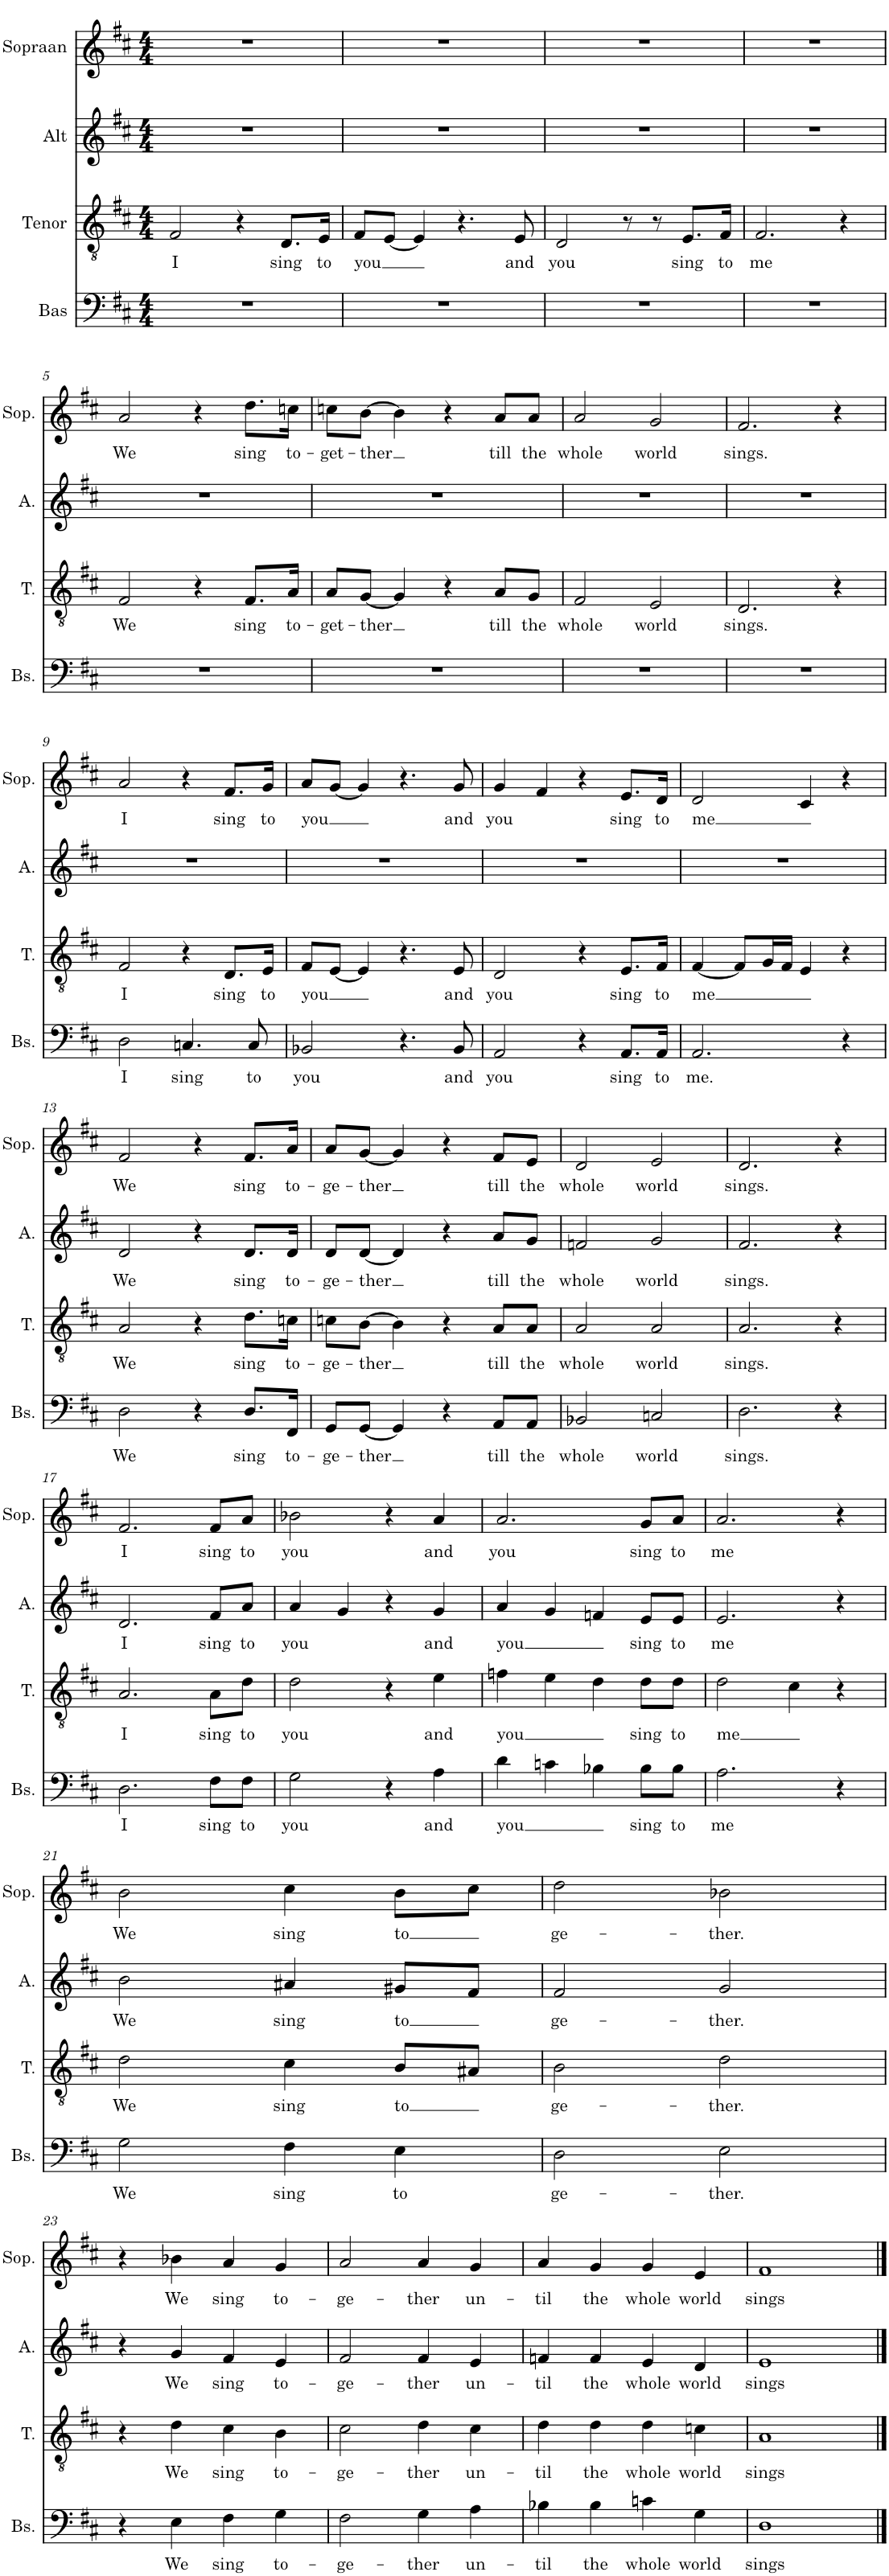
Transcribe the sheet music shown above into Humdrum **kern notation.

**kern	**text	**kern	**text	**kern	**text	**kern	**text
*part4	*part4	*part3	*part3	*part2	*part2	*part1	*part1
*staff4	*staff4	*staff3	*staff3	*staff2	*staff2	*staff1	*staff1
*I"Bas	*	*I"Tenor	*	*I"Alt	*	*I"Sopraan	*
*I'Bs.	*	*I'T.	*	*I'A.	*	*I'Sop.	*
*clefF4	*	*clefGv2	*	*clefG2	*	*clefG2	*
*k[f#c#]	*	*k[f#c#]	*	*k[f#c#]	*	*k[f#c#]	*
*M4/4	*	*M4/4	*	*M4/4	*	*M4/4	*
=1	=1	=1	=1	=1	=1	=1	=1
!	!	!	!LO:LY:b	!	!	!	!
1r	.	2F#/	I	1r	.	1r	.
.	.	4r	.	.	.	.	.
!	!	!	!LO:LY:b	!	!	!	!
.	.	8.D/L	sing	.	.	.	.
!	!	!	!LO:LY:b	!	!	!	!
.	.	16E/Jk	to	.	.	.	.
=2	=2	=2	=2	=2	=2	=2	=2
!	!	!	!LO:LY:b	!	!	!	!
1r	.	8F#/L	you	1r	.	1r	.
.	.	[8E/J	.	.	.	.	.
.	.	4E/]	.	.	.	.	.
.	.	4.r	.	.	.	.	.
!	!	!	!LO:LY:b	!	!	!	!
.	.	8E/	and	.	.	.	.
=3	=3	=3	=3	=3	=3	=3	=3
!	!	!	!LO:LY:b	!	!	!	!
1r	.	2D/	you	1r	.	1r	.
.	.	8r	.	.	.	.	.
.	.	8r	.	.	.	.	.
!	!	!	!LO:LY:b	!	!	!	!
.	.	8.E/L	sing	.	.	.	.
!	!	!	!LO:LY:b	!	!	!	!
.	.	16F#/Jk	to	.	.	.	.
=4	=4	=4	=4	=4	=4	=4	=4
!	!	!	!LO:LY:b	!	!	!	!
1r	.	2.F#/	me	1r	.	1r	.
.	.	4r	.	.	.	.	.
!!LO:LB:g=z
=5	=5	=5	=5	=5	=5	=5	=5
!	!	!	!LO:LY:b	!	!	!	!LO:LY:b
1r	.	2F#/	We	1r	.	2a/	We
.	.	4r	.	.	.	4r	.
!	!	!	!LO:LY:b	!	!	!	!LO:LY:b
.	.	8.F#/L	sing	.	.	8.dd\L	sing
!	!	!	!LO:LY:b	!	!	!	!LO:LY:b
.	.	16A/Jk	to-	.	.	16ccn\Jk	to-
=6	=6	=6	=6	=6	=6	=6	=6
!	!	!	!LO:LY:b	!	!	!	!LO:LY:b
1r	.	8A/L	-get-	1r	.	8ccn\L	-get-
!	!	!	!LO:LY:b	!	!	!	!LO:LY:b
.	.	[8G/J	-ther	.	.	[8b\J	-ther
.	.	4G/]	.	.	.	4b\]	.
.	.	4r	.	.	.	4r	.
!	!	!	!LO:LY:b	!	!	!	!LO:LY:b
.	.	8A/L	till	.	.	8a/L	till
!	!	!	!LO:LY:b	!	!	!	!LO:LY:b
.	.	8G/J	the	.	.	8a/J	the
=7	=7	=7	=7	=7	=7	=7	=7
!	!	!	!LO:LY:b	!	!	!	!LO:LY:b
1r	.	2F#/	whole	1r	.	2a/	whole
!	!	!	!LO:LY:b	!	!	!	!LO:LY:b
.	.	2E/	world	.	.	2g/	world
=8	=8	=8	=8	=8	=8	=8	=8
!	!	!	!LO:LY:b	!	!	!	!LO:LY:b
1r	.	2.D/	sings.	1r	.	2.f#/	sings.
.	.	4r	.	.	.	4r	.
!!LO:LB:g=z
=9	=9	=9	=9	=9	=9	=9	=9
!	!LO:LY:b	!	!LO:LY:b	!	!	!	!LO:LY:b
2D\	I	2F#/	I	1r	.	2a/	I
!	!LO:LY:b	!	!	!	!	!	!
4.Cn/	sing	4r	.	.	.	4r	.
!	!	!	!LO:LY:b	!	!	!	!LO:LY:b
.	.	8.D/L	sing	.	.	8.f#/L	sing
!	!LO:LY:b	!	!	!	!	!	!
8C/	to	.	.	.	.	.	.
!	!	!	!LO:LY:b	!	!	!	!LO:LY:b
.	.	16E/Jk	to	.	.	16g/Jk	to
=10	=10	=10	=10	=10	=10	=10	=10
!	!LO:LY:b	!	!LO:LY:b	!	!	!	!LO:LY:b
2BB-X/	you	8F#/L	you	1r	.	8a/L	you
.	.	[8E/J	.	.	.	[8g/J	.
.	.	4E/]	.	.	.	4g/]	.
4.r	.	4.r	.	.	.	4.r	.
!	!LO:LY:b	!	!LO:LY:b	!	!	!	!LO:LY:b
8BB-/	and	8E/	and	.	.	8g/	and
=11	=11	=11	=11	=11	=11	=11	=11
!	!LO:LY:b	!	!LO:LY:b	!	!	!	!LO:LY:b
2AA/	you	2D/	you	1r	.	4g/	you
.	.	.	.	.	.	4f#/	.
4r	.	4r	.	.	.	4r	.
!	!LO:LY:b	!	!LO:LY:b	!	!	!	!LO:LY:b
8.AA/L	sing	8.E/L	sing	.	.	8.e/L	sing
!	!LO:LY:b	!	!LO:LY:b	!	!	!	!LO:LY:b
16AA/Jk	to	16F#/Jk	to	.	.	16d/Jk	to
=12	=12	=12	=12	=12	=12	=12	=12
!	!LO:LY:b	!	!LO:LY:b	!	!	!	!LO:LY:b
2.AA/	me.	[4F#/	me	1r	.	2d/	me
.	.	8F#/L]	.	.	.	.	.
.	.	16G/L	.	.	.	.	.
.	.	16F#/JJ	.	.	.	.	.
.	.	4E/	.	.	.	4c#/	.
4r	.	4r	.	.	.	4r	.
!!LO:LB:g=z
=13	=13	=13	=13	=13	=13	=13	=13
!	!LO:LY:b	!	!LO:LY:b	!	!LO:LY:b	!	!LO:LY:b
2D\	We	2A/	We	2d/	We	2f#/	We
4r	.	4r	.	4r	.	4r	.
!	!LO:LY:b	!	!LO:LY:b	!	!LO:LY:b	!	!LO:LY:b
8.D/L	sing	8.d\L	sing	8.d/L	sing	8.f#/L	sing
!	!LO:LY:b	!	!LO:LY:b	!	!LO:LY:b	!	!LO:LY:b
16FF#/Jk	to-	16cn\Jk	to-	16d/Jk	to-	16a/Jk	to-
=14	=14	=14	=14	=14	=14	=14	=14
!	!LO:LY:b	!	!LO:LY:b	!	!LO:LY:b	!	!LO:LY:b
8GG/L	-ge-	8cn\L	-ge-	8d/L	-ge-	8a/L	-ge-
!	!LO:LY:b	!	!LO:LY:b	!	!LO:LY:b	!	!LO:LY:b
[8GG/J	-ther	[8B\J	-ther	[8d/J	-ther	[8g/J	-ther
4GG/]	.	4B\]	.	4d/]	.	4g/]	.
4r	.	4r	.	4r	.	4r	.
!	!LO:LY:b	!	!LO:LY:b	!	!LO:LY:b	!	!LO:LY:b
8AA/L	till	8A/L	till	8a/L	till	8f#/L	till
!	!LO:LY:b	!	!LO:LY:b	!	!LO:LY:b	!	!LO:LY:b
8AA/J	the	8A/J	the	8g/J	the	8e/J	the
=15	=15	=15	=15	=15	=15	=15	=15
!	!LO:LY:b	!	!LO:LY:b	!	!LO:LY:b	!	!LO:LY:b
2BB-X/	whole	2A/	whole	2fn/	whole	2d/	whole
!	!LO:LY:b	!	!LO:LY:b	!	!LO:LY:b	!	!LO:LY:b
2Cn/	world	2A/	world	2g/	world	2e/	world
=16	=16	=16	=16	=16	=16	=16	=16
!	!LO:LY:b	!	!LO:LY:b	!	!LO:LY:b	!	!LO:LY:b
2.D\	sings.	2.A/	sings.	2.f#/	sings.	2.d/	sings.
4r	.	4r	.	4r	.	4r	.
!!LO:LB:g=z
=17	=17	=17	=17	=17	=17	=17	=17
!	!LO:LY:b	!	!LO:LY:b	!	!LO:LY:b	!	!LO:LY:b
2.D\	I	2.A/	I	2.d/	I	2.f#/	I
!	!LO:LY:b	!	!LO:LY:b	!	!LO:LY:b	!	!LO:LY:b
8F#\L	sing	8A\L	sing	8f#/L	sing	8f#/L	sing
!	!LO:LY:b	!	!LO:LY:b	!	!LO:LY:b	!	!LO:LY:b
8F#\J	to	8d\J	to	8a/J	to	8a/J	to
=18	=18	=18	=18	=18	=18	=18	=18
!	!LO:LY:b	!	!LO:LY:b	!	!LO:LY:b	!	!LO:LY:b
2G\	you	2d\	you	4a/	you	2b-X\	you
.	.	.	.	4g/	.	.	.
4r	.	4r	.	4r	.	4r	.
!	!LO:LY:b	!	!LO:LY:b	!	!LO:LY:b	!	!LO:LY:b
4A\	and	4e\	and	4g/	and	4a/	and
=19	=19	=19	=19	=19	=19	=19	=19
!	!LO:LY:b	!	!LO:LY:b	!	!LO:LY:b	!	!LO:LY:b
4d\	you	4fn\	you	4a/	you	2.a/	you
4cn\	.	4e\	.	4g/	.	.	.
4B-X\	.	4d\	.	4fn/	.	.	.
!	!LO:LY:b	!	!LO:LY:b	!	!LO:LY:b	!	!LO:LY:b
8B-\L	sing	8d\L	sing	8e/L	sing	8g/L	sing
!	!LO:LY:b	!	!LO:LY:b	!	!LO:LY:b	!	!LO:LY:b
8B-\J	to	8d\J	to	8e/J	to	8a/J	to
=20	=20	=20	=20	=20	=20	=20	=20
!	!LO:LY:b	!	!LO:LY:b	!	!LO:LY:b	!	!LO:LY:b
2.A\	me	2d\	me	2.e/	me	2.a/	me
.	.	4c#\	.	.	.	.	.
4r	.	4r	.	4r	.	4r	.
!!LO:LB:g=z
=21	=21	=21	=21	=21	=21	=21	=21
!	!LO:LY:b	!	!LO:LY:b	!	!LO:LY:b	!	!LO:LY:b
2G\	We	2d\	We	2b\	We	2b\	We
!	!LO:LY:b	!	!LO:LY:b	!	!LO:LY:b	!	!LO:LY:b
4F#\	sing	4c#\	sing	4a#X/	sing	4cc#\	sing
!	!LO:LY:b	!	!LO:LY:b	!	!LO:LY:b	!	!LO:LY:b
4E\	to	8B/L	to	8g#X/L	to	8b\L	to
.	.	8A#X/J	.	8f#/J	.	8cc#\J	.
=22	=22	=22	=22	=22	=22	=22	=22
!	!LO:LY:b	!	!LO:LY:b	!	!LO:LY:b	!	!LO:LY:b
2D\	ge-	2B\	ge-	2f#/	ge-	2dd\	ge-
!	!LO:LY:b	!	!LO:LY:b	!	!LO:LY:b	!	!LO:LY:b
2E\	-ther.	2d\	-ther.	2g/	-ther.	2b-X\	-ther.
!!LO:LB:g=z
=23	=23	=23	=23	=23	=23	=23	=23
4r	.	4r	.	4r	.	4r	.
!	!LO:LY:b	!	!LO:LY:b	!	!LO:LY:b	!	!LO:LY:b
4E\	We	4d\	We	4g/	We	4b-X\	We
!	!LO:LY:b	!	!LO:LY:b	!	!LO:LY:b	!	!LO:LY:b
4F#\	sing	4c#\	sing	4f#/	sing	4a/	sing
!	!LO:LY:b	!	!LO:LY:b	!	!LO:LY:b	!	!LO:LY:b
4G\	to-	4B\	to-	4e/	to-	4g/	to-
=24	=24	=24	=24	=24	=24	=24	=24
!	!LO:LY:b	!	!LO:LY:b	!	!LO:LY:b	!	!LO:LY:b
2F#\	-ge-	2c#\	-ge-	2f#/	-ge-	2a/	-ge-
!	!LO:LY:b	!	!LO:LY:b	!	!LO:LY:b	!	!LO:LY:b
4G\	-ther	4d\	-ther	4f#/	-ther	4a/	-ther
!	!LO:LY:b	!	!LO:LY:b	!	!LO:LY:b	!	!LO:LY:b
4A\	un-	4c#\	un-	4e/	un-	4g/	un-
=25	=25	=25	=25	=25	=25	=25	=25
!	!LO:LY:b	!	!LO:LY:b	!	!LO:LY:b	!	!LO:LY:b
4B-X\	-til	4d\	-til	4fn/	-til	4a/	-til
!	!LO:LY:b	!	!LO:LY:b	!	!LO:LY:b	!	!LO:LY:b
4B-\	the	4d\	the	4f/	the	4g/	the
!	!LO:LY:b	!	!LO:LY:b	!	!LO:LY:b	!	!LO:LY:b
4cn\	whole	4d\	whole	4e/	whole	4g/	whole
!	!LO:LY:b	!	!LO:LY:b	!	!LO:LY:b	!	!LO:LY:b
4G\	world	4cn\	world	4d/	world	4e/	world
=26	=26	=26	=26	=26	=26	=26	=26
!	!LO:LY:b	!	!LO:LY:b	!	!LO:LY:b	!	!LO:LY:b
1D	sings	1A	sings	1e	sings	1f#	sings
==	==	==	==	==	==	==	==
*-	*-	*-	*-	*-	*-	*-	*-
